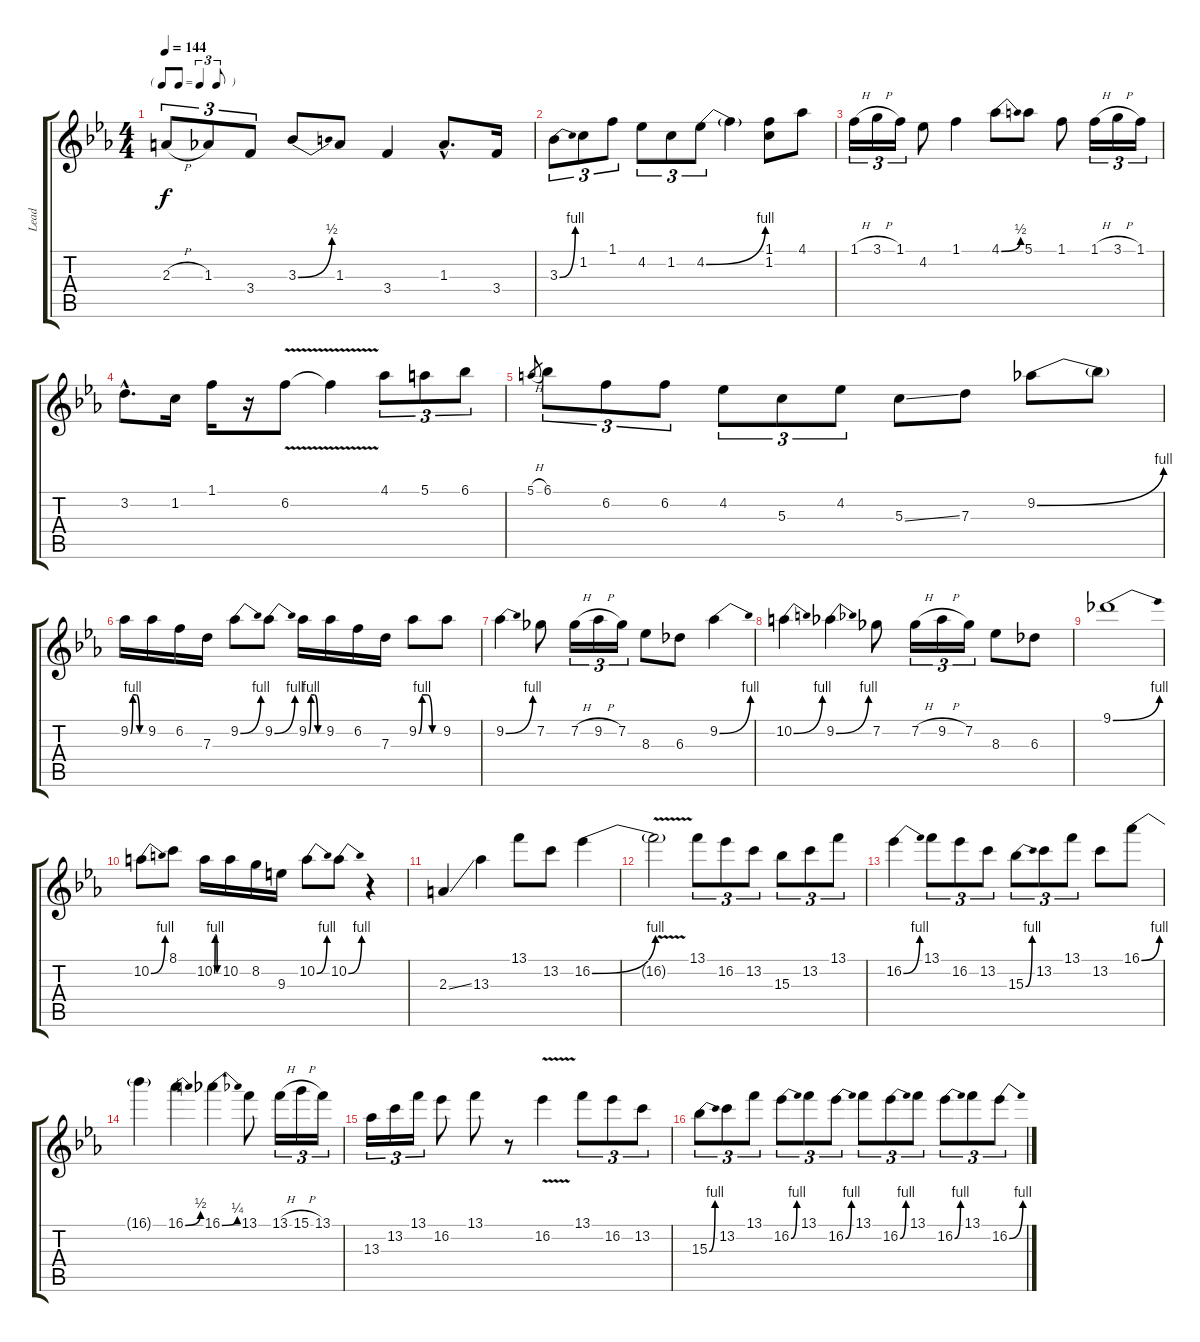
\track ("Lead" "Lead") {instrument overdrivenguitar}
\staff {score tabs}
\tuning (E4 B3 G3 D3 A2 E2) {hide}
\ts (4 4)
\tf triplet8th
\tempo 144
\clef g2
\ks eb
2.3{h}.8{tu (3 2) dy f} 1.3.8{tu (3 2)} 3.4.8{tu (3 2)} 3.3{be (bend 0 0 60 2)}.8 1.3.8 3.4.4 1.3{hac}.8{d} 3.4.16 |
3.3{be (bend 0 0 60 4)}.8{tu (3 2)} 1.2.8{tu (3 2)} 1.1.8{tu (3 2)} 4.2.8{tu (3 2)} 1.2.8{tu (3 2)} 4.2{be (bend 0 0 60 4)}.8{tu (3 2)} 4.2{t}.4 (1.1 1.2).8 4.1.8 |
1.1{h}.16{tu (3 2)} 3.1{h}.16{tu (3 2)} 1.1.16{tu (3 2)} 4.2.8 1.1.4 4.1{be (bend 0 0 60 2)}.8 5.1.8 1.1.8 1.1{h}.16{tu (3 2)} 3.1{h}.16{tu (3 2)} 1.1.16{tu (3 2)} |
3.2{hac}.8{d} 1.2.16 1.1.16 r.16 6.2{v}.8 6.2{v t}.4 4.1.8{tu (3 2)} 5.1.8{tu (3 2)} 6.1.8{tu (3 2)} |
5.1{h}.8{gr} 6.1.8{tu (3 2)} 6.2.8{tu (3 2)} 6.2.8{tu (3 2)} 4.2.8{tu (3 2)} 5.3.8{tu (3 2)} 4.2.8{tu (3 2)} 5.3{ss}.8 7.3.8 9.2{be (bend 0 0 60 4)}.8 9.2{t}.8 |
9.2{be (custom 0 0 10 4 25 4 40 0 60 0)}.16 9.2.16 6.2.16 7.3.16 9.2{be (bend 0 0 60 4)}.8 9.2{be (bend 0 0 60 4)}.8 9.2{be (custom 0 0 10 4 25 4 40 0 60 0)}.16 9.2.16 6.2.16 7.3.16 9.2{be (custom 0 0 10 4 25 4 40 0 60 0)}.8 9.2.8 |
9.2{be (bend 0 0 60 4)}.4 7.2.8 7.2{h}.16{tu (3 2)} 9.2{h}.16{tu (3 2)} 7.2.16{tu (3 2)} 8.3.8 6.3.8 9.2{be (bend 0 0 60 4)}.4 |
10.2{be (bend 0 0 60 4)}.4 9.2{be (bend 0 0 60 4)}.4 7.2.8 7.2{h}.16{tu (3 2)} 9.2{h}.16{tu (3 2)} 7.2.16{tu (3 2)} 8.3.8 6.3.8 |
9.1{be (bend 0 0 60 4)}.1 |
10.2{be (bend 0 0 60 4)}.8 8.1.8 10.2{be (custom 0 0 10 4 25 4 40 0 60 0)}.16 10.2.16 8.2.16 9.3.16 10.2{be (bend 0 0 60 4)}.8 10.2{be (bend 0 0 60 4)}.8 r.4 |
2.3{ss}.4 13.3.4 13.1.8 13.2.8 16.2{be (bend 0 0 60 4)}.4 |
16.2{v t}.2 13.1.8{tu (3 2)} 16.2.8{tu (3 2)} 13.2.8{tu (3 2)} 15.3.8{tu (3 2)} 13.2.8{tu (3 2)} 13.1.8{tu (3 2)} |
16.2{be (bend 0 0 60 4)}.4 13.1.8{tu (3 2)} 16.2.8{tu (3 2)} 13.2.8{tu (3 2)} 15.3{be (bend 0 0 60 4)}.8{tu (3 2)} 13.2.8{tu (3 2)} 13.1.8{tu (3 2)} 13.2.8 16.1{be (bend 0 0 60 4)}.8 |
16.1{t}.4 16.1{be (bend 0 0 60 2)}.4 16.1{be (bend 0 0 60 1)}.4 13.1.8 13.1{h}.16{tu (3 2)} 15.1{h}.16{tu (3 2)} 13.1.16{tu (3 2)} |
13.3.16{tu (3 2)} 13.2.16{tu (3 2)} 13.1.16{tu (3 2)} 16.2.8 13.1.8 r.8 16.2{v}.4 13.1.8{tu (3 2)} 16.2.8{tu (3 2)} 13.2.8{tu (3 2)} |
15.3{be (bend 0 0 60 4)}.8{tu (3 2)} 13.2.8{tu (3 2)} 13.1.8{tu (3 2)} 16.2{be (bend 0 0 60 4)}.8{tu (3 2)} 13.1.8{tu (3 2)} 16.2{be (bend 0 0 60 4)}.8{tu (3 2)} 13.1.8{tu (3 2)} 16.2{be (bend 0 0 60 4)}.8{tu (3 2)} 13.1.8{tu (3 2)} 16.2{be (bend 0 0 60 4)}.8{tu (3 2)} 13.1.8{tu (3 2)} 16.2{be (bend 0 0 60 4)}.8{tu (3 2)}
